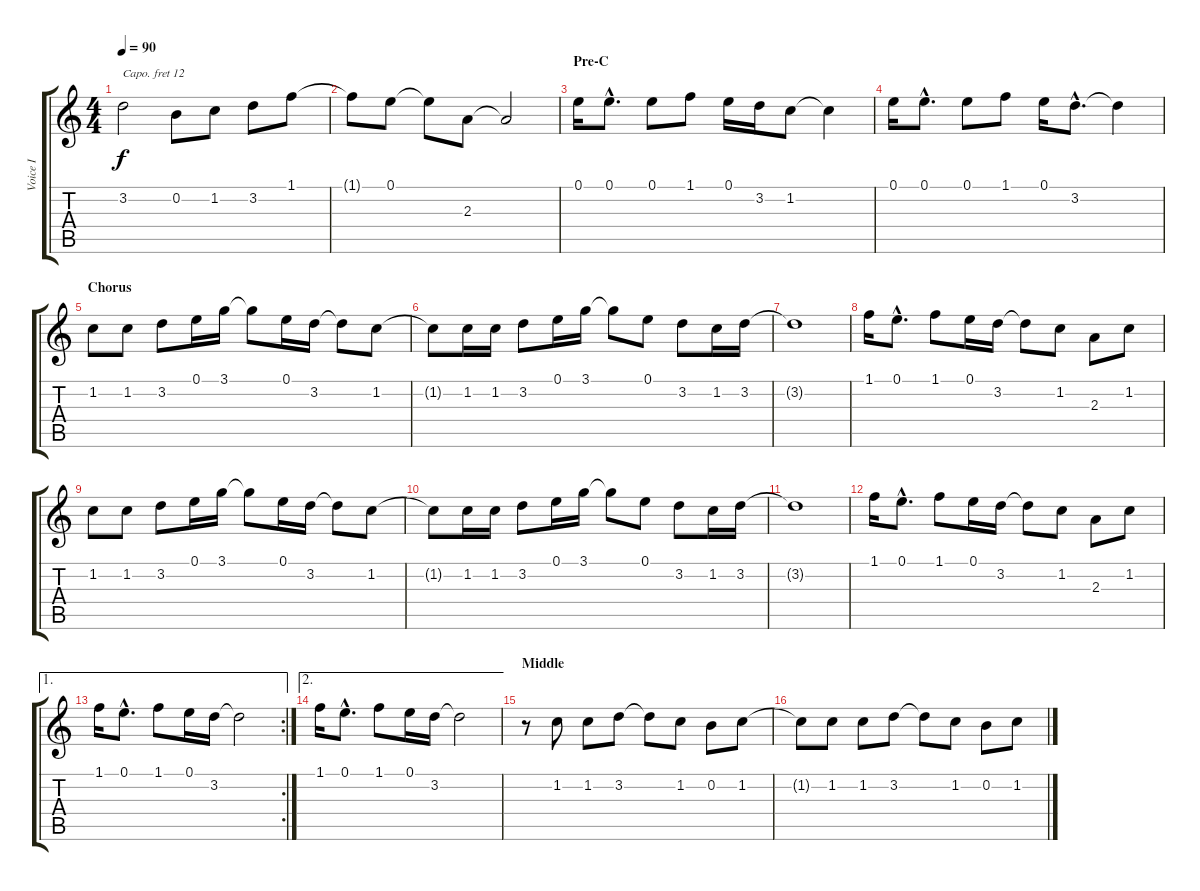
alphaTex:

\track ("Voice I" "Voice I") {instrument brightacousticpiano}
\staff {score tabs}
\capo 12
\tuning (E4 B3 G3 D3 A2 E2) {hide}
\ts (4 4)
\tempo 90
\clef g2
\ks c
3.2{t}.2{dy f} 0.2.8 1.2.8 3.2.8 1.1.8 |
1.1{t}.8 0.1.8 0.1{t}.8 2.3.8 2.3{t}.2 |
\section ("" "Pre-C")
0.1.16 0.1{hac}.8{d} 0.1.8 1.1.8 0.1.16 3.2.16 1.2.8 1.2{t}.4 |
0.1.16 0.1{hac}.8{d} 0.1.8 1.1.8 0.1.16 3.2{hac}.8{d} 3.2{t}.4 |
\section ("" "Chorus")
1.2.8 1.2.8 3.2.8 0.1.16 3.1.16 3.1{t}.8 0.1.16 3.2.16 3.2{t}.8 1.2.8 |
1.2{t}.8 1.2.16 1.2.16 3.2.8 0.1.16 3.1.16 3.1{t}.8 0.1.8 3.2.8 1.2.16 3.2.16 |
3.2{t}.1 |
1.1.16 0.1{hac}.8{d} 1.1.8 0.1.16 3.2.16 3.2{t}.8 1.2.8 2.3.8 1.2.8 |
1.2.8 1.2.8 3.2.8 0.1.16 3.1.16 3.1{t}.8 0.1.16 3.2.16 3.2{t}.8 1.2.8 |
1.2{t}.8 1.2.16 1.2.16 3.2.8 0.1.16 3.1.16 3.1{t}.8 0.1.8 3.2.8 1.2.16 3.2.16 |
3.2{t}.1 |
1.1.16 0.1{hac}.8{d} 1.1.8 0.1.16 3.2.16 3.2{t}.8 1.2.8 2.3.8 1.2.8 |
\ae 1
\rc 2
1.1.16 0.1{hac}.8{d} 1.1.8 0.1.16 3.2.16 3.2{t}.2 |
\ae 2
1.1.16 0.1{hac}.8{d} 1.1.8 0.1.16 3.2.16 3.2{t}.2 |
\section ("" "Middle")
r.8 1.2.8 1.2.8 3.2.8 3.2{t}.8 1.2.8 0.2.8 1.2.8 |
1.2{t}.8 1.2.8 1.2.8 3.2.8 3.2{t}.8 1.2.8 0.2.8 1.2.8
